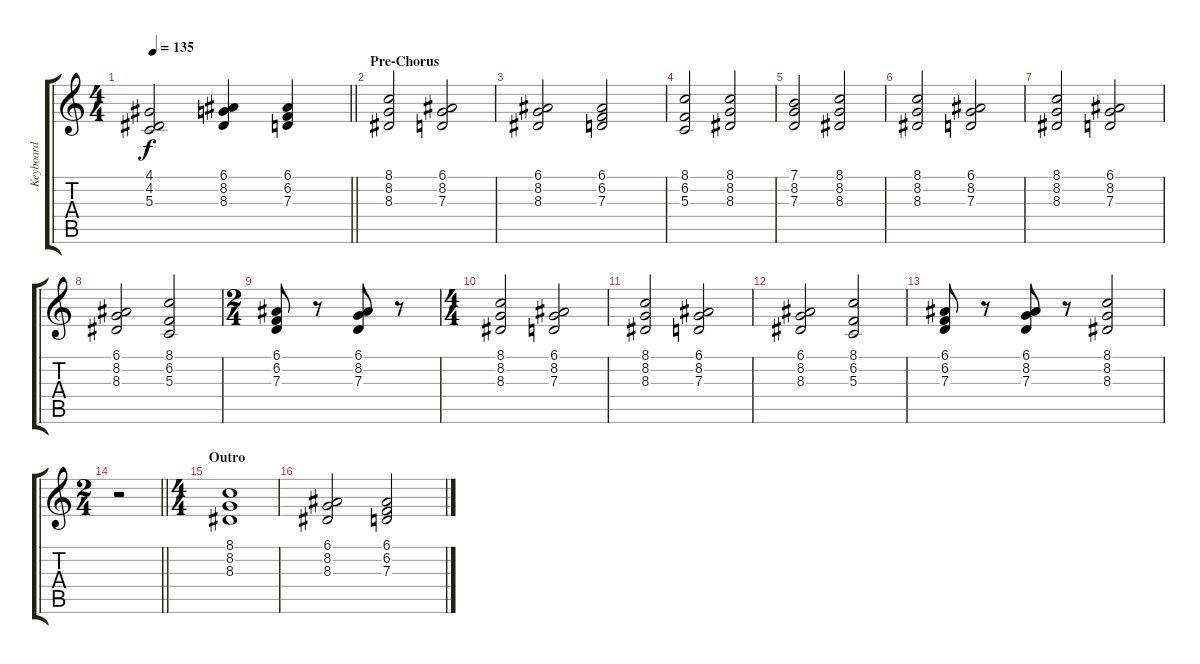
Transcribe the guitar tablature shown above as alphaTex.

\track ("Keyboard" "Keyboard") {instrument stringensemble1}
\staff {score tabs}
\tuning (E4 B3 G3 D3 A2 E2) {hide}
\ts (4 4)
\tempo 135
\clef g2
\barLineRight lightlight
\ks c
(4.1 4.2 5.3).2{dy f} (6.1 8.2 8.3).4 (6.1 6.2 7.3).4 |
\section ("" "Pre-Chorus")
(8.1 8.2 8.3).2 (6.1 8.2 7.3).2 |
(6.1 8.2 8.3).2 (6.1 6.2 7.3).2 |
(8.1 6.2 5.3).2 (8.1 8.2 8.3).2 |
(7.1 8.2 7.3).2 (8.1 8.2 8.3).2 |
(8.1 8.2 8.3).2 (6.1 8.2 7.3).2 |
(8.1 8.2 8.3).2 (6.1 8.2 7.3).2 |
(6.1 8.2 8.3).2 (8.1 6.2 5.3).2 |
\ts (2 4)
(6.1 6.2 7.3).8 r.8 (6.1 8.2 7.3).8 r.8 |
\ts (4 4)
(8.1 8.2 8.3).2 (6.1 8.2 7.3).2 |
(8.1 8.2 8.3).2 (6.1 8.2 7.3).2 |
(6.1 8.2 8.3).2 (8.1 6.2 5.3).2 |
(6.1 6.2 7.3).8 r.8 (6.1 8.2 7.3).8 r.8 (8.1 8.2 8.3).2 |
\ts (2 4)
\barLineRight lightlight
r.2 |
\ts (4 4)
\section ("" "Outro")
(8.1 8.2 8.3).1 |
(6.1 8.2 8.3).2 (6.1 6.2 7.3).2
